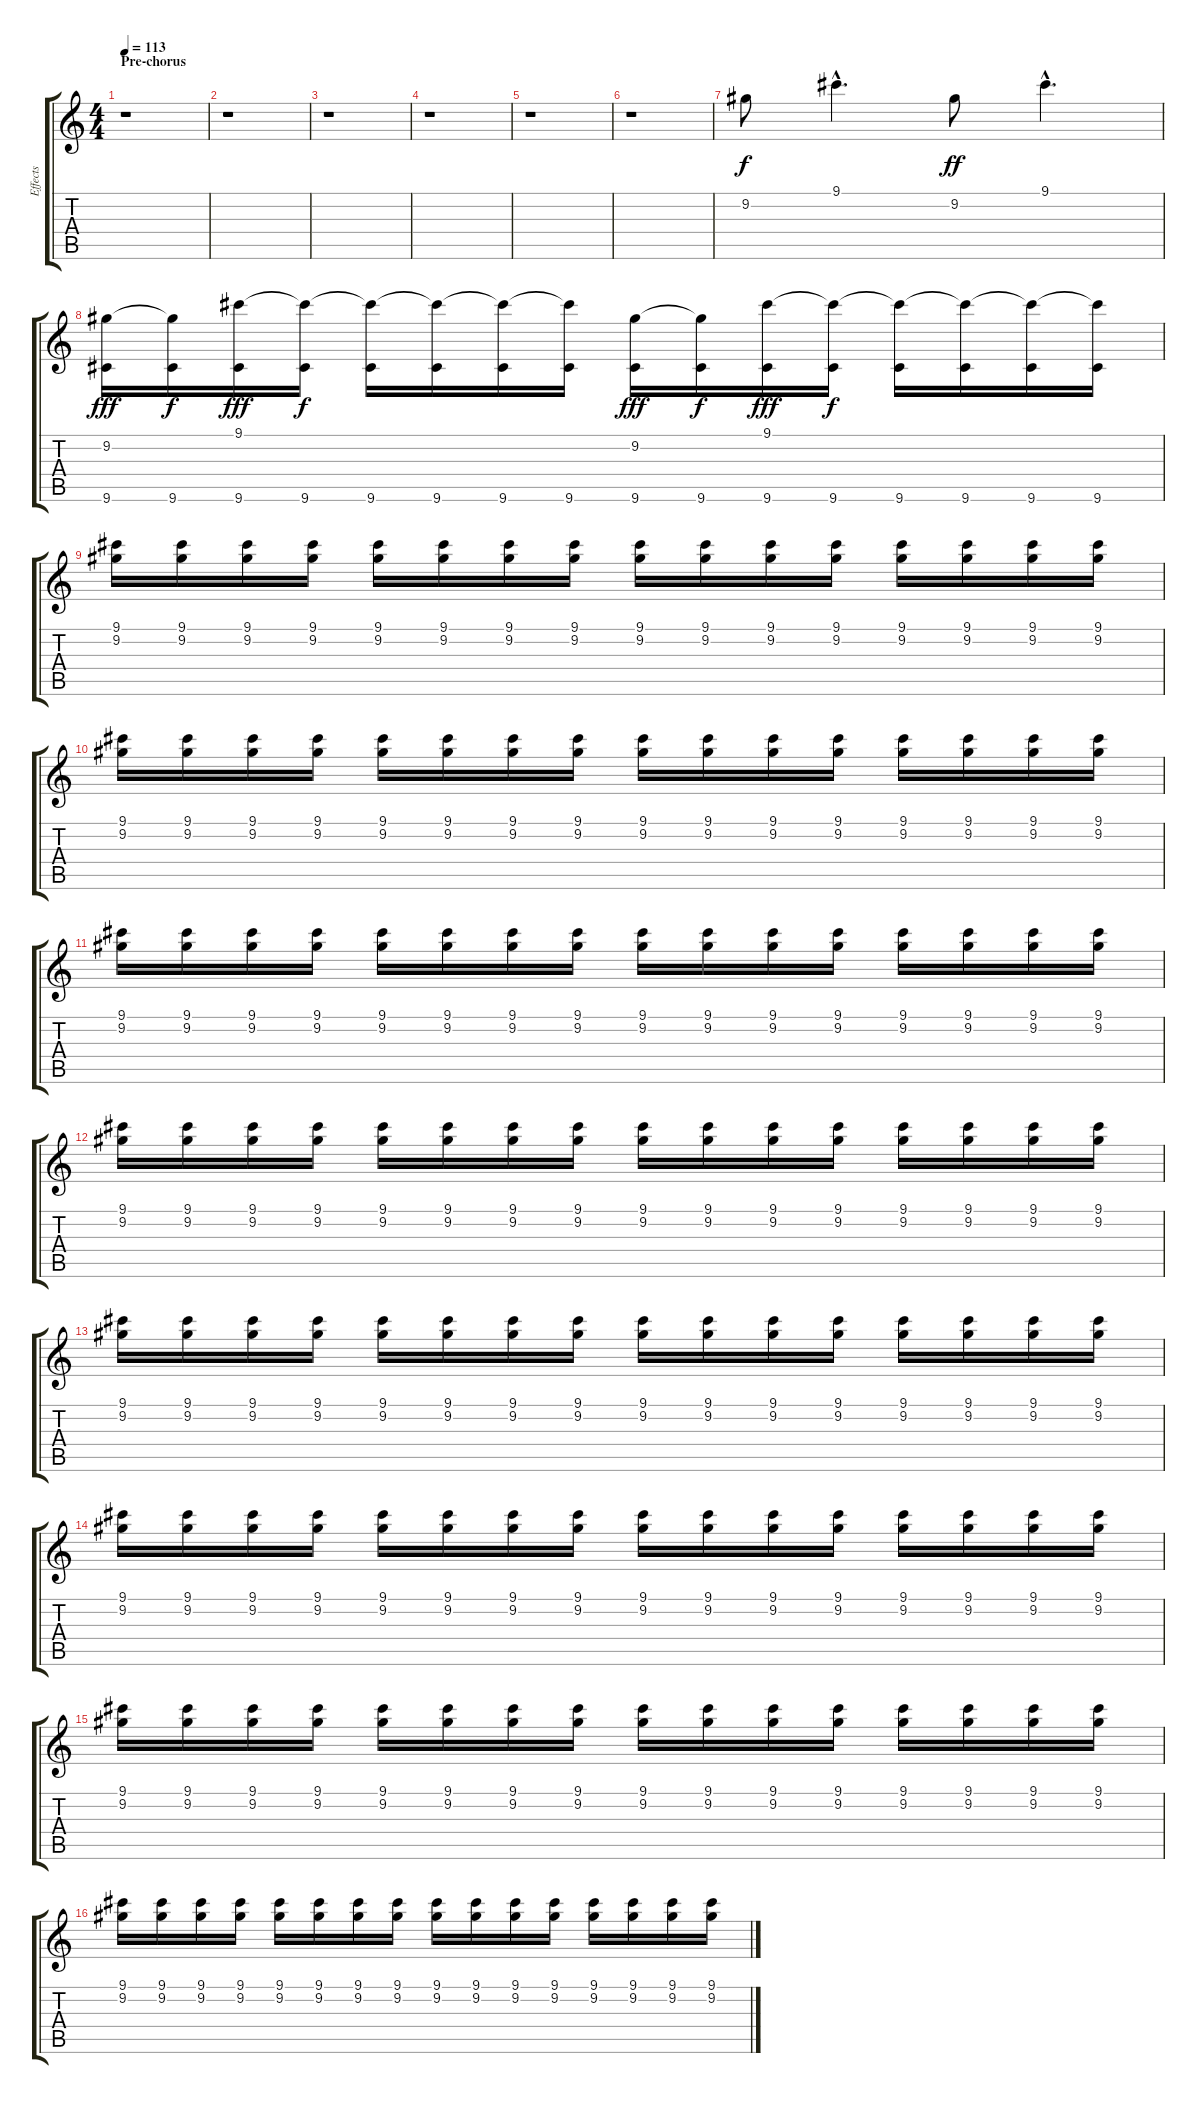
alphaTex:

\track ("Effects" "Effects") {instrument distortionguitar}
\staff {score tabs}
\tuning (E4 B3 G3 D3 A2 E2) {hide}
\ts (4 4)
\section ("" "Pre-chorus")
\tempo 113
\clef g2
\ks c
r.1{dy f} |
r.1 |
r.1 |
r.1 |
r.1 |
r.1 |
9.2.8 9.1{hac}.4{d} 9.2.8{dy ff} 9.1{hac}.4{d} |
(9.2 9.6).16{dy fff} (9.2{t} 9.6).16{dy f} (9.1 9.6).16{dy fff} (9.1{t} 9.6).16{dy f} (9.1{t} 9.6).16 (9.1{t} 9.6).16 (9.1{t} 9.6).16 (9.1{t} 9.6).16 (9.2 9.6).16{dy fff} (9.2{t} 9.6).16{dy f} (9.1 9.6).16{dy fff} (9.1{t} 9.6).16{dy f} (9.1{t} 9.6).16 (9.1{t} 9.6).16 (9.1{t} 9.6).16 (9.1{t} 9.6).16 |
(9.1 9.2).16 (9.1 9.2).16 (9.1 9.2).16 (9.1 9.2).16 (9.1 9.2).16 (9.1 9.2).16 (9.1 9.2).16 (9.1 9.2).16 (9.1 9.2).16 (9.1 9.2).16 (9.1 9.2).16 (9.1 9.2).16 (9.1 9.2).16 (9.1 9.2).16 (9.1 9.2).16 (9.1 9.2).16 |
(9.1 9.2).16 (9.1 9.2).16 (9.1 9.2).16 (9.1 9.2).16 (9.1 9.2).16 (9.1 9.2).16 (9.1 9.2).16 (9.1 9.2).16 (9.1 9.2).16 (9.1 9.2).16 (9.1 9.2).16 (9.1 9.2).16 (9.1 9.2).16 (9.1 9.2).16 (9.1 9.2).16 (9.1 9.2).16 |
(9.1 9.2).16 (9.1 9.2).16 (9.1 9.2).16 (9.1 9.2).16 (9.1 9.2).16 (9.1 9.2).16 (9.1 9.2).16 (9.1 9.2).16 (9.1 9.2).16 (9.1 9.2).16 (9.1 9.2).16 (9.1 9.2).16 (9.1 9.2).16 (9.1 9.2).16 (9.1 9.2).16 (9.1 9.2).16 |
(9.1 9.2).16 (9.1 9.2).16 (9.1 9.2).16 (9.1 9.2).16 (9.1 9.2).16 (9.1 9.2).16 (9.1 9.2).16 (9.1 9.2).16 (9.1 9.2).16 (9.1 9.2).16 (9.1 9.2).16 (9.1 9.2).16 (9.1 9.2).16 (9.1 9.2).16 (9.1 9.2).16 (9.1 9.2).16 |
(9.1 9.2).16 (9.1 9.2).16 (9.1 9.2).16 (9.1 9.2).16 (9.1 9.2).16 (9.1 9.2).16 (9.1 9.2).16 (9.1 9.2).16 (9.1 9.2).16 (9.1 9.2).16 (9.1 9.2).16 (9.1 9.2).16 (9.1 9.2).16 (9.1 9.2).16 (9.1 9.2).16 (9.1 9.2).16 |
(9.1 9.2).16 (9.1 9.2).16 (9.1 9.2).16 (9.1 9.2).16 (9.1 9.2).16 (9.1 9.2).16 (9.1 9.2).16 (9.1 9.2).16 (9.1 9.2).16 (9.1 9.2).16 (9.1 9.2).16 (9.1 9.2).16 (9.1 9.2).16 (9.1 9.2).16 (9.1 9.2).16 (9.1 9.2).16 |
(9.1 9.2).16 (9.1 9.2).16 (9.1 9.2).16 (9.1 9.2).16 (9.1 9.2).16 (9.1 9.2).16 (9.1 9.2).16 (9.1 9.2).16 (9.1 9.2).16 (9.1 9.2).16 (9.1 9.2).16 (9.1 9.2).16 (9.1 9.2).16 (9.1 9.2).16 (9.1 9.2).16 (9.1 9.2).16 |
(9.1 9.2).16 (9.1 9.2).16 (9.1 9.2).16 (9.1 9.2).16 (9.1 9.2).16 (9.1 9.2).16 (9.1 9.2).16 (9.1 9.2).16 (9.1 9.2).16 (9.1 9.2).16 (9.1 9.2).16 (9.1 9.2).16 (9.1 9.2).16 (9.1 9.2).16 (9.1 9.2).16 (9.1 9.2).16
